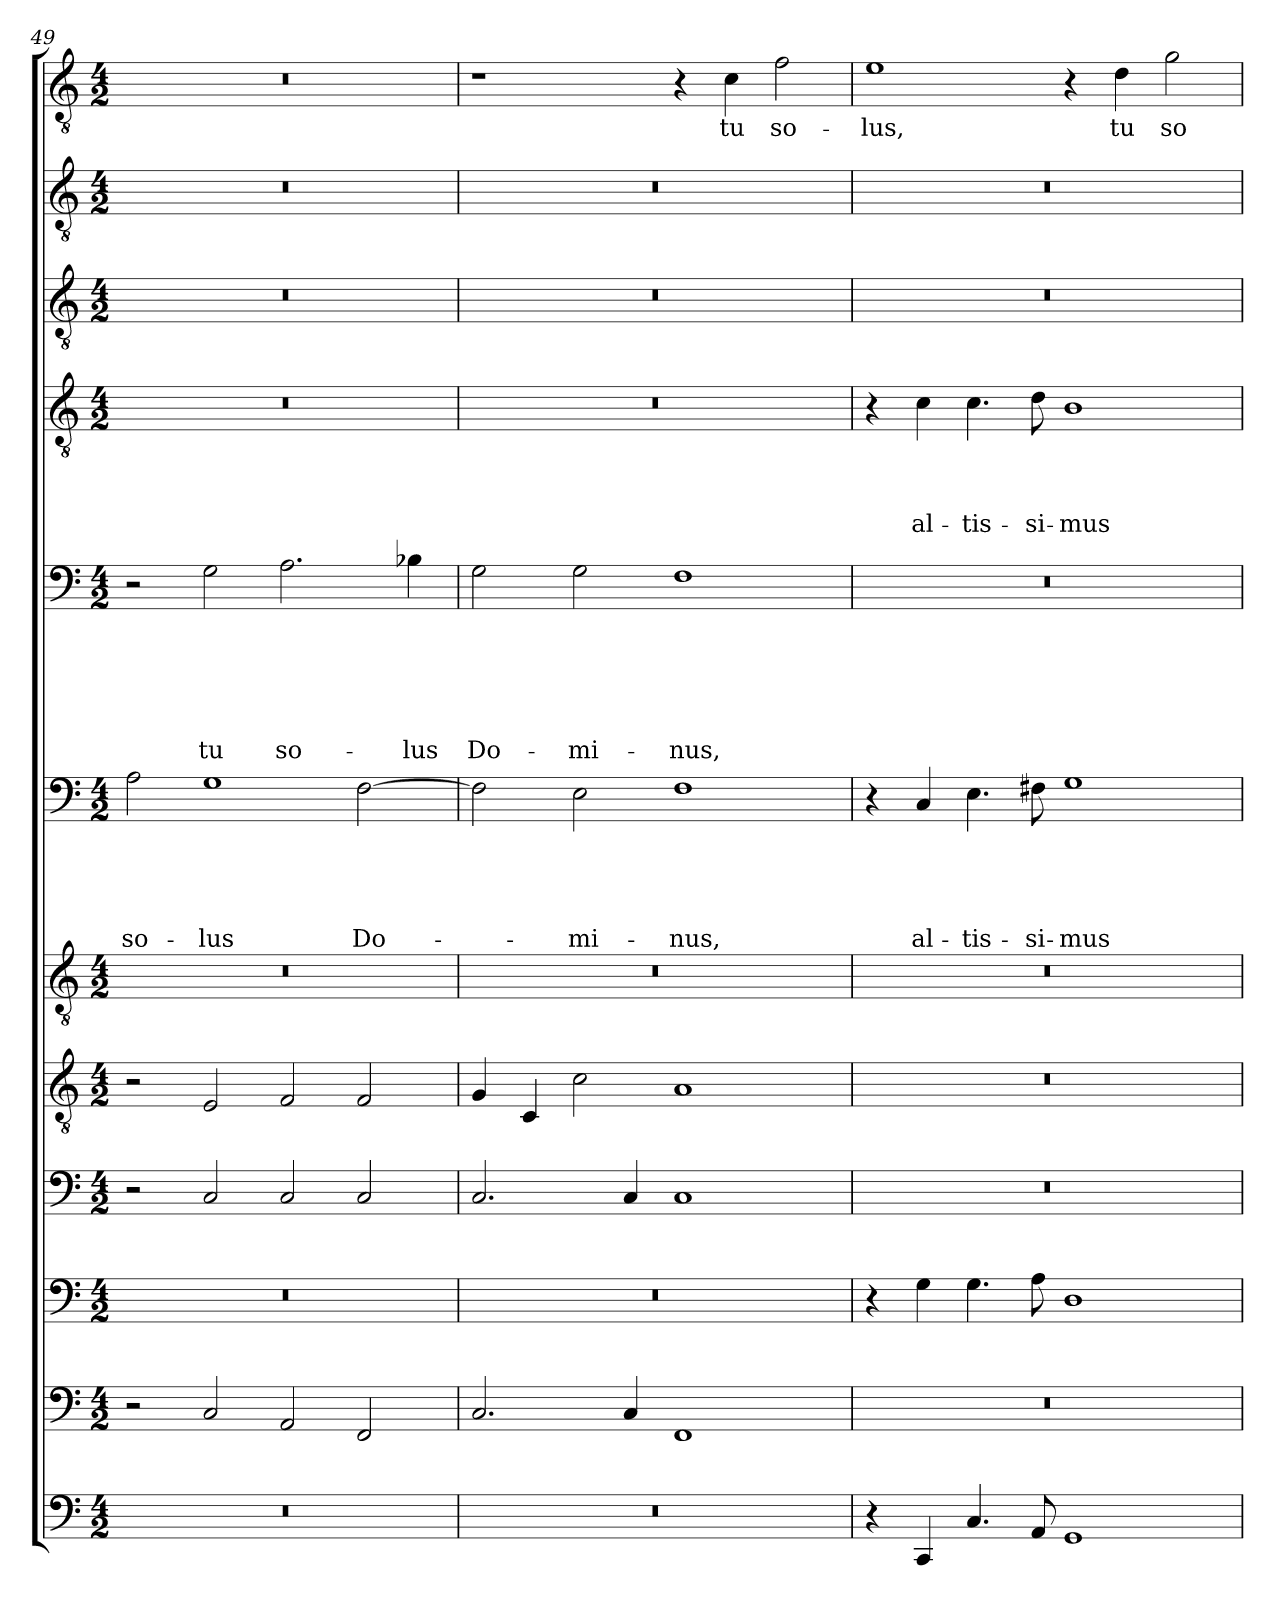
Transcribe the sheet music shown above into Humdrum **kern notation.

**kern	**kern	**kern	**kern	**kern	**kern	**kern	**text	**text	**text	**text	**text	**kern	**text	**text	**text	**text	**text	**text	**kern	**text	**text	**text	**text	**kern	**kern	**kern	**text
*part12	*part11	*part10	*part9	*part8	*part7	*part6	*part6	*part6	*part6	*part6	*part6	*part5	*part5	*part5	*part5	*part5	*part5	*part5	*part4	*part4	*part4	*part4	*part4	*part3	*part2	*part1	*part1
*staff12	*staff11	*staff10	*staff9	*staff8	*staff7	*staff6	*staff6	*staff6	*staff6	*staff6	*staff6	*staff5	*staff5	*staff5	*staff5	*staff5	*staff5	*staff5	*staff4	*staff4	*staff4	*staff4	*staff4	*staff3	*staff2	*staff1	*staff1
*clefF4	*clefF4	*clefF4	*clefF4	*clefGv2	*clefGv2	*clefF4	*	*	*	*	*	*clefF4	*	*	*	*	*	*	*clefGv2	*	*	*	*	*clefGv2	*clefGv2	*clefGv2	*
*k[]	*k[]	*k[]	*k[]	*k[]	*k[]	*k[]	*	*	*	*	*	*k[]	*	*	*	*	*	*	*k[]	*	*	*	*	*k[]	*k[]	*k[]	*
*C:	*C:	*C:	*C:	*C:	*C:	*C:	*	*	*	*	*	*C:	*	*	*	*	*	*	*C:	*	*	*	*	*C:	*C:	*C:	*
*M4/2	*M4/2	*M4/2	*M4/2	*M4/2	*M4/2	*M4/2	*	*	*	*	*	*M4/2	*	*	*	*	*	*	*M4/2	*	*	*	*	*M4/2	*M4/2	*M4/2	*
=49	=49	=49	=49	=49	=49	=49	=49	=49	=49	=49	=49	=49	=49	=49	=49	=49	=49	=49	=49	=49	=49	=49	=49	=49	=49	=49	=49
!	!	!	!	!	!	!	!	!	!	!	!LO:LY:b	!	!	!	!	!	!	!	!	!	!	!	!	!	!	!	!
0r	2r	0r	2r	2r	0r	2A\	.	.	.	.	so-	2r	.	.	.	.	.	.	0r	.	.	.	.	0r	0r	0r	.
!	!	!	!	!	!	!	!	!	!	!	!LO:LY:b	!	!	!	!	!	!	!LO:LY:b	!	!	!	!	!	!	!	!	!
.	2C/	.	2C/	2E/	.	1G	.	.	.	.	-lus	2G\	.	.	.	.	.	tu	.	.	.	.	.	.	.	.	.
!	!	!	!	!	!	!	!	!	!	!	!	!	!	!	!	!	!	!LO:LY:b	!	!	!	!	!	!	!	!	!
.	2AA/	.	2C/	2F/	.	.	.	.	.	.	.	2.A\	.	.	.	.	.	so-	.	.	.	.	.	.	.	.	.
!	!	!	!	!	!	!	!	!	!	!	!LO:LY:b	!	!	!	!	!	!	!	!	!	!	!	!	!	!	!	!
.	2FF/	.	2C/	2F/	.	[2F\	.	.	.	.	Do-	.	.	.	.	.	.	.	.	.	.	.	.	.	.	.	.
!	!	!	!	!	!	!	!	!	!	!	!	!	!	!	!	!	!	!LO:LY:b	!	!	!	!	!	!	!	!	!
.	.	.	.	.	.	.	.	.	.	.	.	4B-X\	.	.	.	.	.	-lus	.	.	.	.	.	.	.	.	.
=50	=50	=50	=50	=50	=50	=50	=50	=50	=50	=50	=50	=50	=50	=50	=50	=50	=50	=50	=50	=50	=50	=50	=50	=50	=50	=50	=50
!	!	!	!	!	!	!	!	!	!	!	!	!	!	!	!	!	!	!LO:LY:b	!	!	!	!	!	!	!	!	!
0r	2.C/	0r	2.C/	4G/	0r	2F\]	.	.	.	.	.	2G\	.	.	.	.	.	Do-	0r	.	.	.	.	0r	0r	1r	.
.	.	.	.	4C/	.	.	.	.	.	.	.	.	.	.	.	.	.	.	.	.	.	.	.	.	.	.	.
!	!	!	!	!	!	!	!	!	!	!	!LO:LY:b	!	!	!	!	!	!	!LO:LY:b	!	!	!	!	!	!	!	!	!
.	.	.	.	2c\	.	2E\	.	.	.	.	-mi-	2G\	.	.	.	.	.	-mi-	.	.	.	.	.	.	.	.	.
.	4C/	.	4C/	.	.	.	.	.	.	.	.	.	.	.	.	.	.	.	.	.	.	.	.	.	.	.	.
!	!	!	!	!	!	!	!	!	!	!	!LO:LY:b	!	!	!	!	!	!	!LO:LY:b	!	!	!	!	!	!	!	!	!
.	1FF	.	1C	1A	.	1F	.	.	.	.	-nus,	1F	.	.	.	.	.	-nus,	.	.	.	.	.	.	.	4r	.
!	!	!	!	!	!	!	!	!	!	!	!	!	!	!	!	!	!	!	!	!	!	!	!	!	!	!	!LO:LY:b
.	.	.	.	.	.	.	.	.	.	.	.	.	.	.	.	.	.	.	.	.	.	.	.	.	.	4c\	tu
!	!	!	!	!	!	!	!	!	!	!	!	!	!	!	!	!	!	!	!	!	!	!	!	!	!	!	!LO:LY:b
.	.	.	.	.	.	.	.	.	.	.	.	.	.	.	.	.	.	.	.	.	.	.	.	.	.	2f\	so-
=51	=51	=51	=51	=51	=51	=51	=51	=51	=51	=51	=51	=51	=51	=51	=51	=51	=51	=51	=51	=51	=51	=51	=51	=51	=51	=51	=51
!	!	!	!	!	!	!	!	!	!	!	!	!	!	!	!	!	!	!	!	!	!	!	!	!	!	!	!LO:LY:b
4r	0r	4r	0r	0r	0r	4r	.	.	.	.	.	0r	.	.	.	.	.	.	4r	.	.	.	.	0r	0r	1e	-lus,
!	!	!	!	!	!	!	!	!	!	!	!LO:LY:b	!	!	!	!	!	!	!	!	!	!	!	!LO:LY:b	!	!	!	!
4CC/	.	4G\	.	.	.	4C/	.	.	.	.	al-	.	.	.	.	.	.	.	4c\	.	.	.	al-	.	.	.	.
!	!	!	!	!	!	!	!	!	!	!	!LO:LY:b	!	!	!	!	!	!	!	!	!	!	!	!LO:LY:b	!	!	!	!
4.C/	.	4.G\	.	.	.	4.E\	.	.	.	.	-tis-	.	.	.	.	.	.	.	4.c\	.	.	.	-tis-	.	.	.	.
!	!	!	!	!	!	!	!	!	!	!	!LO:LY:b	!	!	!	!	!	!	!	!	!	!	!	!LO:LY:b	!	!	!	!
8AA/	.	8A\	.	.	.	8F#X\	.	.	.	.	-si-	.	.	.	.	.	.	.	8d\	.	.	.	-si-	.	.	.	.
!	!	!	!	!	!	!	!	!	!	!	!LO:LY:b	!	!	!	!	!	!	!	!	!	!	!	!LO:LY:b	!	!	!	!
1GG	.	1D	.	.	.	1G	.	.	.	.	-mus	.	.	.	.	.	.	.	1B	.	.	.	-mus	.	.	4r	.
!	!	!	!	!	!	!	!	!	!	!	!	!	!	!	!	!	!	!	!	!	!	!	!	!	!	!	!LO:LY:b
.	.	.	.	.	.	.	.	.	.	.	.	.	.	.	.	.	.	.	.	.	.	.	.	.	.	4d\	tu
!	!	!	!	!	!	!	!	!	!	!	!	!	!	!	!	!	!	!	!	!	!	!	!	!	!	!	!LO:LY:b
.	.	.	.	.	.	.	.	.	.	.	.	.	.	.	.	.	.	.	.	.	.	.	.	.	.	2g\	so-
=	=	=	=	=	=	=	=	=	=	=	=	=	=	=	=	=	=	=	=	=	=	=	=	=	=	=	=
*-	*-	*-	*-	*-	*-	*-	*-	*-	*-	*-	*-	*-	*-	*-	*-	*-	*-	*-	*-	*-	*-	*-	*-	*-	*-	*-	*-
